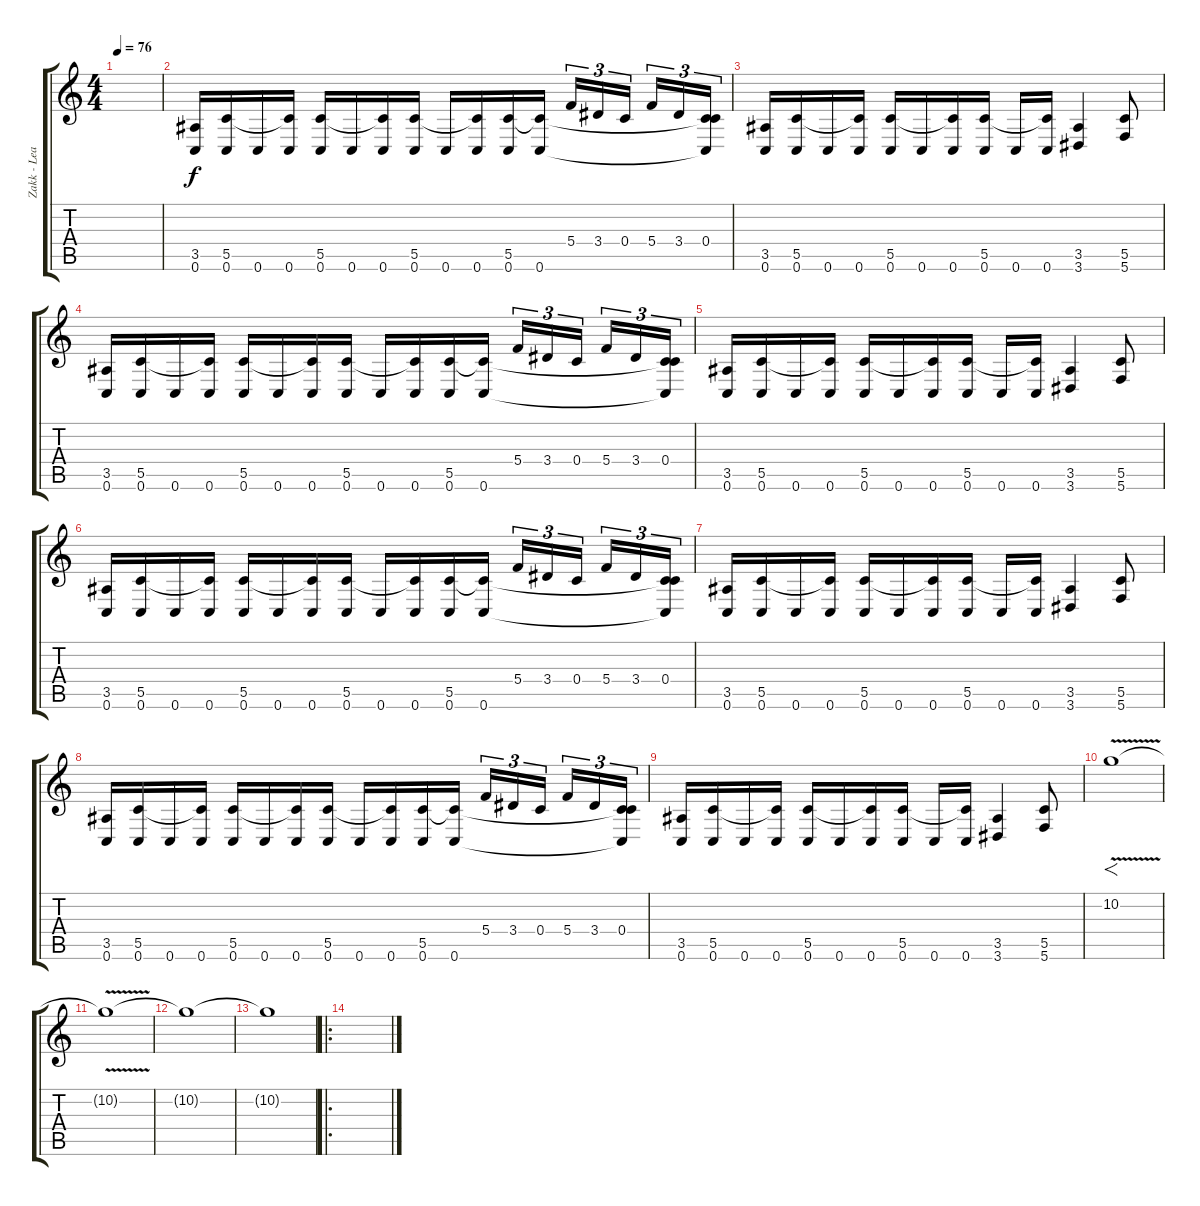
\track ("Zakk - Leads" "Zakk - Lea") {instrument overdrivenguitar}
\staff {score tabs}
\tuning (D4 A3 F3 C3 G2 C2) {hide}
\ts (4 4)
\tempo 76
\clef g2
\ks c
|
(3.5 0.6).16 (5.5 0.6).16 0.6.16 (5.5{t} 0.6).16 (5.5 0.6).16 0.6.16 (5.5{t} 0.6).16 (5.5 0.6).16 0.6.16 (5.5{t} 0.6).16 (5.5 0.6).16 (5.5{t} 0.6).16 5.4.16{tu (3 2)} 3.4.16{tu (3 2)} 0.4.16{tu (3 2) beam splitsecondary} 5.4.16{tu (3 2)} 3.4.16{tu (3 2)} (0.4 5.5{t} 0.6{t}).16{tu (3 2)} |
(3.5 0.6).16 (5.5 0.6).16 0.6.16 (5.5{t} 0.6).16 (5.5 0.6).16 0.6.16 (5.5{t} 0.6).16 (5.5 0.6).16 0.6.16 (5.5{t} 0.6).16 (3.5 3.6).4 (5.5 5.6).8 |
(3.5 0.6).16 (5.5 0.6).16 0.6.16 (5.5{t} 0.6).16 (5.5 0.6).16 0.6.16 (5.5{t} 0.6).16 (5.5 0.6).16 0.6.16 (5.5{t} 0.6).16 (5.5 0.6).16 (5.5{t} 0.6).16 5.4.16{tu (3 2)} 3.4.16{tu (3 2)} 0.4.16{tu (3 2) beam splitsecondary} 5.4.16{tu (3 2)} 3.4.16{tu (3 2)} (0.4 5.5{t} 0.6{t}).16{tu (3 2)} |
(3.5 0.6).16 (5.5 0.6).16 0.6.16 (5.5{t} 0.6).16 (5.5 0.6).16 0.6.16 (5.5{t} 0.6).16 (5.5 0.6).16 0.6.16 (5.5{t} 0.6).16 (3.5 3.6).4 (5.5 5.6).8 |
(3.5 0.6).16 (5.5 0.6).16 0.6.16 (5.5{t} 0.6).16 (5.5 0.6).16 0.6.16 (5.5{t} 0.6).16 (5.5 0.6).16 0.6.16 (5.5{t} 0.6).16 (5.5 0.6).16 (5.5{t} 0.6).16 5.4.16{tu (3 2)} 3.4.16{tu (3 2)} 0.4.16{tu (3 2) beam splitsecondary} 5.4.16{tu (3 2)} 3.4.16{tu (3 2)} (0.4 5.5{t} 0.6{t}).16{tu (3 2)} |
(3.5 0.6).16 (5.5 0.6).16 0.6.16 (5.5{t} 0.6).16 (5.5 0.6).16 0.6.16 (5.5{t} 0.6).16 (5.5 0.6).16 0.6.16 (5.5{t} 0.6).16 (3.5 3.6).4 (5.5 5.6).8 |
(3.5 0.6).16 (5.5 0.6).16 0.6.16 (5.5{t} 0.6).16 (5.5 0.6).16 0.6.16 (5.5{t} 0.6).16 (5.5 0.6).16 0.6.16 (5.5{t} 0.6).16 (5.5 0.6).16 (5.5{t} 0.6).16 5.4.16{tu (3 2)} 3.4.16{tu (3 2)} 0.4.16{tu (3 2) beam splitsecondary} 5.4.16{tu (3 2)} 3.4.16{tu (3 2)} (0.4 5.5{t} 0.6{t}).16{tu (3 2)} |
(3.5 0.6).16 (5.5 0.6).16 0.6.16 (5.5{t} 0.6).16 (5.5 0.6).16 0.6.16 (5.5{t} 0.6).16 (5.5 0.6).16 0.6.16 (5.5{t} 0.6).16 (3.5 3.6).4 (5.5 5.6).8 |
10.2{v}.1{f} |
10.2{t}.1 |
10.2{t}.1 |
10.2{t}.1 |
\ro
